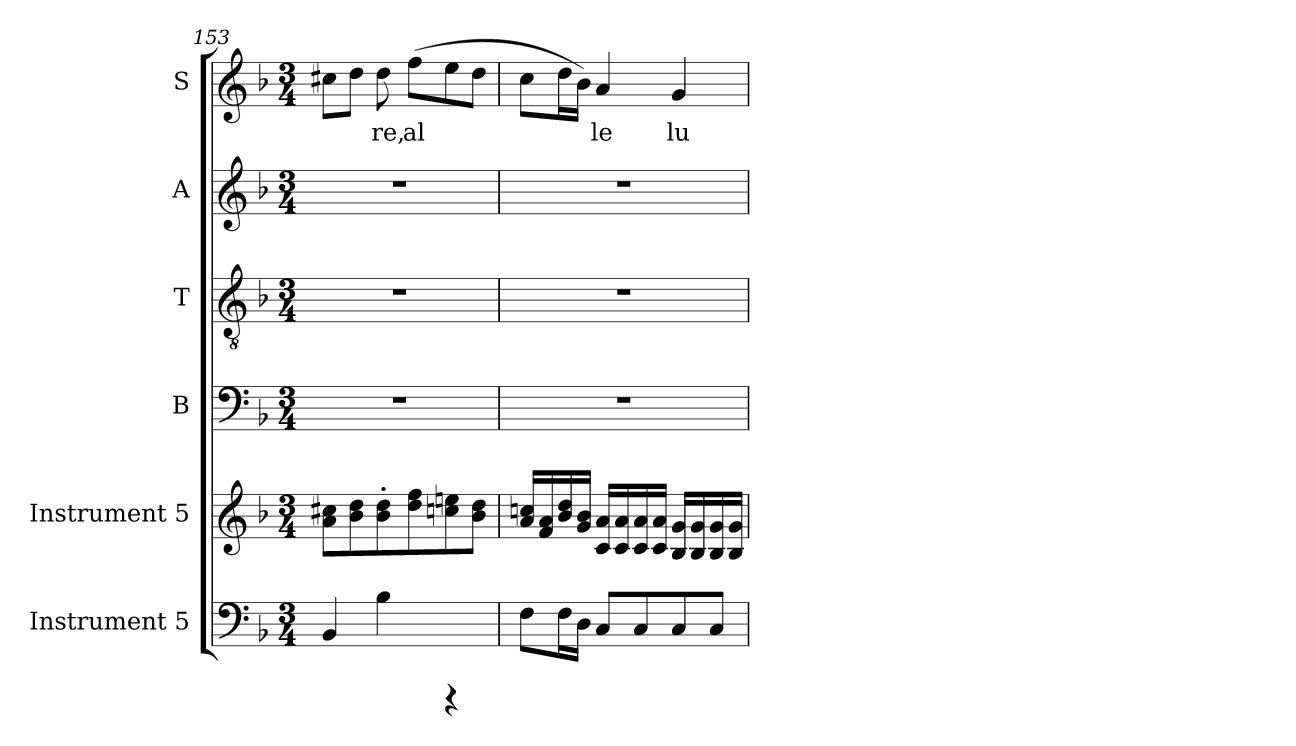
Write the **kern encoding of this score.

**kern	**kern	**kern	**kern	**kern	**kern	**text
*part6	*part5	*part4	*part3	*part2	*part1	*part1
*staff6	*staff5	*staff4	*staff3	*staff2	*staff1	*staff1
*I"Instrument 5	*I"Instrument 5	*I"B	*I"T	*I"A	*I"S	*
*	*	*I'B	*I'T	*I'A	*I'S	*
*clefF4	*clefG2	*clefF4	*clefGv2	*clefG2	*clefG2	*
*k[b-]	*k[b-]	*k[b-]	*k[b-]	*k[b-]	*k[b-]	*
*F:	*F:	*F:	*F:	*F:	*F:	*
*M3/4	*M3/4	*M3/4	*M3/4	*M3/4	*M3/4	*
=153	=153	=153	=153	=153	=153	=153
!	!	!	!	!	!	!LO:LY:b:cj
4BB-/	8cc#X\ 8a\L	2.r	2.r	2.r	8cc#X\L	--
!	!	!	!	!	!	!LO:LY:b:cj
.	8dd\ 8b-\	.	.	.	8dd\J	--
!	!	!	!	!	!	!LO:LY:b:cj
4B-\	8b-\'> 8dd\'>	.	.	.	8dd\	-re,
!	!	!	!	!	!	!LO:LY:b:cj
.	8dd\ 8ff\	.	.	.	(>8ff\L	al
!	!	!	!	!	!	!LO:LY:b:cj
4rCCC	8ccn\ 8een\	.	.	.	8ee\	.
!	!	!	!	!	!	!LO:LY:b:cj
.	8b-\ 8dd\J	.	.	.	8dd\J	.
=154	=154	=154	=154	=154	=154	=154
!	!	!	!	!	!	!LO:LY:b:cj
8F\L	16ccn/ 16a/L	2.r	2.r	2.r	8cc\L	.
.	16a/ 16f/	.	.	.	.	.
!	!	!	!	!	!	!LO:LY:b:cj
16F\	16b-/ 16dd/	.	.	.	16dd\	.
!	!	!	!	!	!	!LO:LY:b:cj
16D\J	16b-/ 16g/J	.	.	.	16b-\J)	.
!	!	!	!	!	!	!LO:LY:b:cj
8C/L	16a/ 16c/L	.	.	.	4a/	le
.	16c/ 16a/	.	.	.	.	.
8C/	16a/ 16c/	.	.	.	.	.
.	16a/ 16c/J	.	.	.	.	.
!	!	!	!	!	!	!LO:LY:b:cj
8C/	16g/ 16B-/L	.	.	.	4g/	lu
.	16B-/ 16g/	.	.	.	.	.
8C/J	16B-/ 16g/	.	.	.	.	.
.	16g/ 16B-/J	.	.	.	.	.
=	=	=	=	=	=	=
*-	*-	*-	*-	*-	*-	*-
